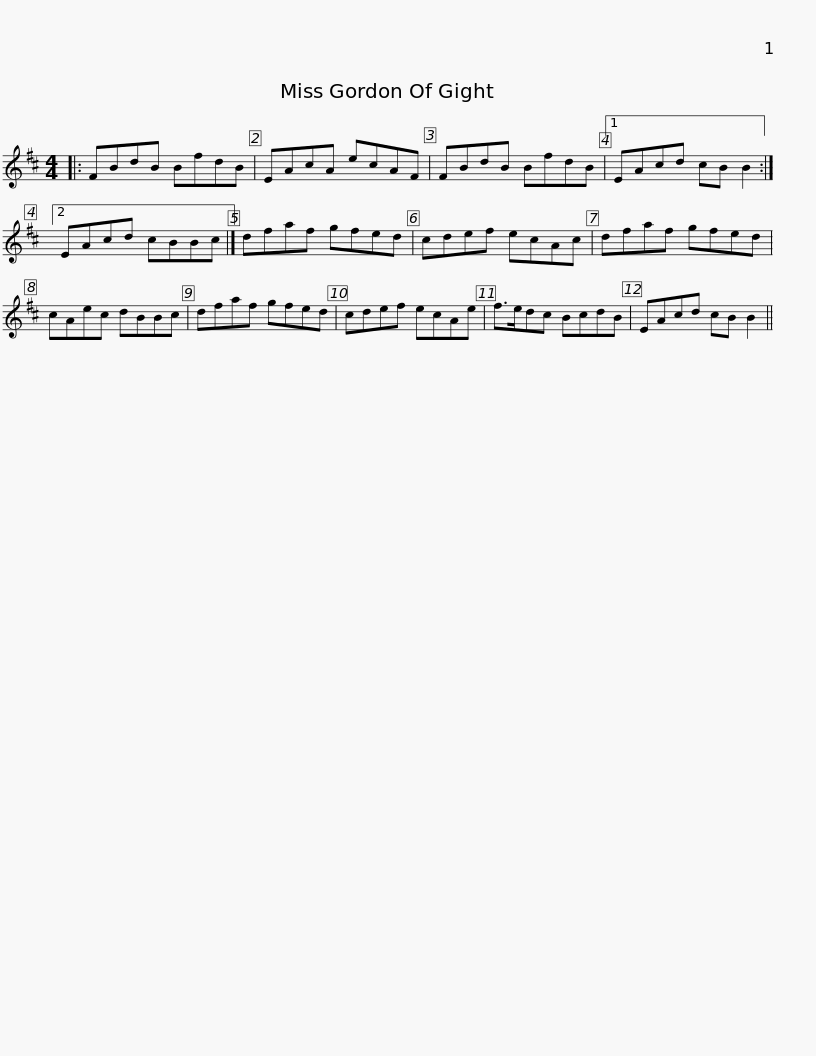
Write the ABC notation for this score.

X:1
L:1/8
M:4/4
I:linebreak $
K:Bmin
V:1 treble
V:1
|: FBdB BfdB | EAcA ecAF | FBdB BfdB |1 EAcd cB B2 :|2 EAcd cBBc |]$ %5
 dfaf gfed | cdef ecAc | dfaf gfed | cAec dBBc | dfaf gfed |$ %10
 cdef ecAe | f>edc BcdB | EAcd cB B2 || %13
